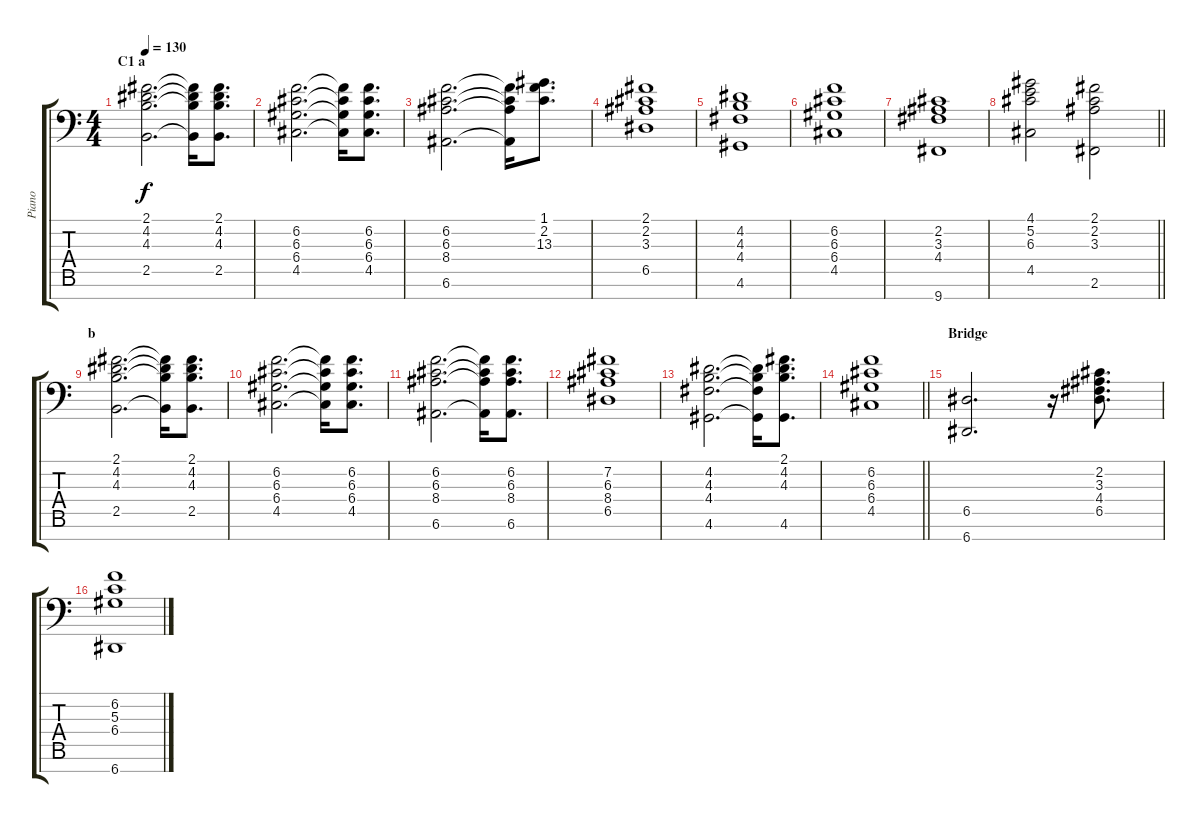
\track ("Piano" "Piano") {instrument acousticgrandpiano}
\staff {score tabs}
\tuning (E4 B3 G3 D3 A2 E2 A1) {hide}
\ts (4 4)
\section ("" "C1 a")
\tempo 130
\clef f4
\ks c
(2.1 4.2 4.3 2.5).2{d dy f} (2.1{t} 4.2{t} 4.3{t} 2.5{t}).16 (2.1 4.2 4.3 2.5).8{d} |
(6.2 6.3 6.4 4.5).2{d} (6.2{t} 6.3{t} 6.4{t} 4.5{t}).16 (6.2 6.3 6.4 4.5).8{d} |
(6.2 6.3 8.4 6.6).2{d} (6.2{t} 6.3{t} 8.4{t} 6.6{t}).16 (1.1 2.2 13.3).8{d} |
(2.1 2.2 3.3 6.5).1 |
(4.2 4.3 4.4 4.6).1 |
(6.2 6.3 6.4 4.5).1 |
(2.2 3.3 4.4 9.7).1 |
\barLineRight lightlight
(4.1 5.2 6.3 4.5).2 (2.1 2.2 3.3 2.6).2 |
\section ("" "b")
(2.1 4.2 4.3 2.5).2{d} (2.1{t} 4.2{t} 4.3{t} 2.5{t}).16 (2.1 4.2 4.3 2.5).8{d} |
(6.2 6.3 6.4 4.5).2{d} (6.2{t} 6.3{t} 6.4{t} 4.5{t}).16 (6.2 6.3 6.4 4.5).8{d} |
(6.2 6.3 8.4 6.6).2{d} (6.2{t} 6.3{t} 8.4{t} 6.6{t}).16 (6.2 6.3 8.4 6.6).8{d} |
(7.2 6.3 8.4 6.5).1 |
(4.2 4.3 4.4 4.6).2{d} (4.2{t} 4.3{t} 4.4{t} 4.6{t}).16 (2.1 4.2 4.3 4.6).8{d} |
\barLineRight lightlight
(6.2 6.3 6.4 4.5).1 |
\section ("" "Bridge")
(6.5 6.7).2{d} r.16 (2.2 3.3 4.4 6.5).8{d} |
(6.2 5.3 6.4 6.7).1
